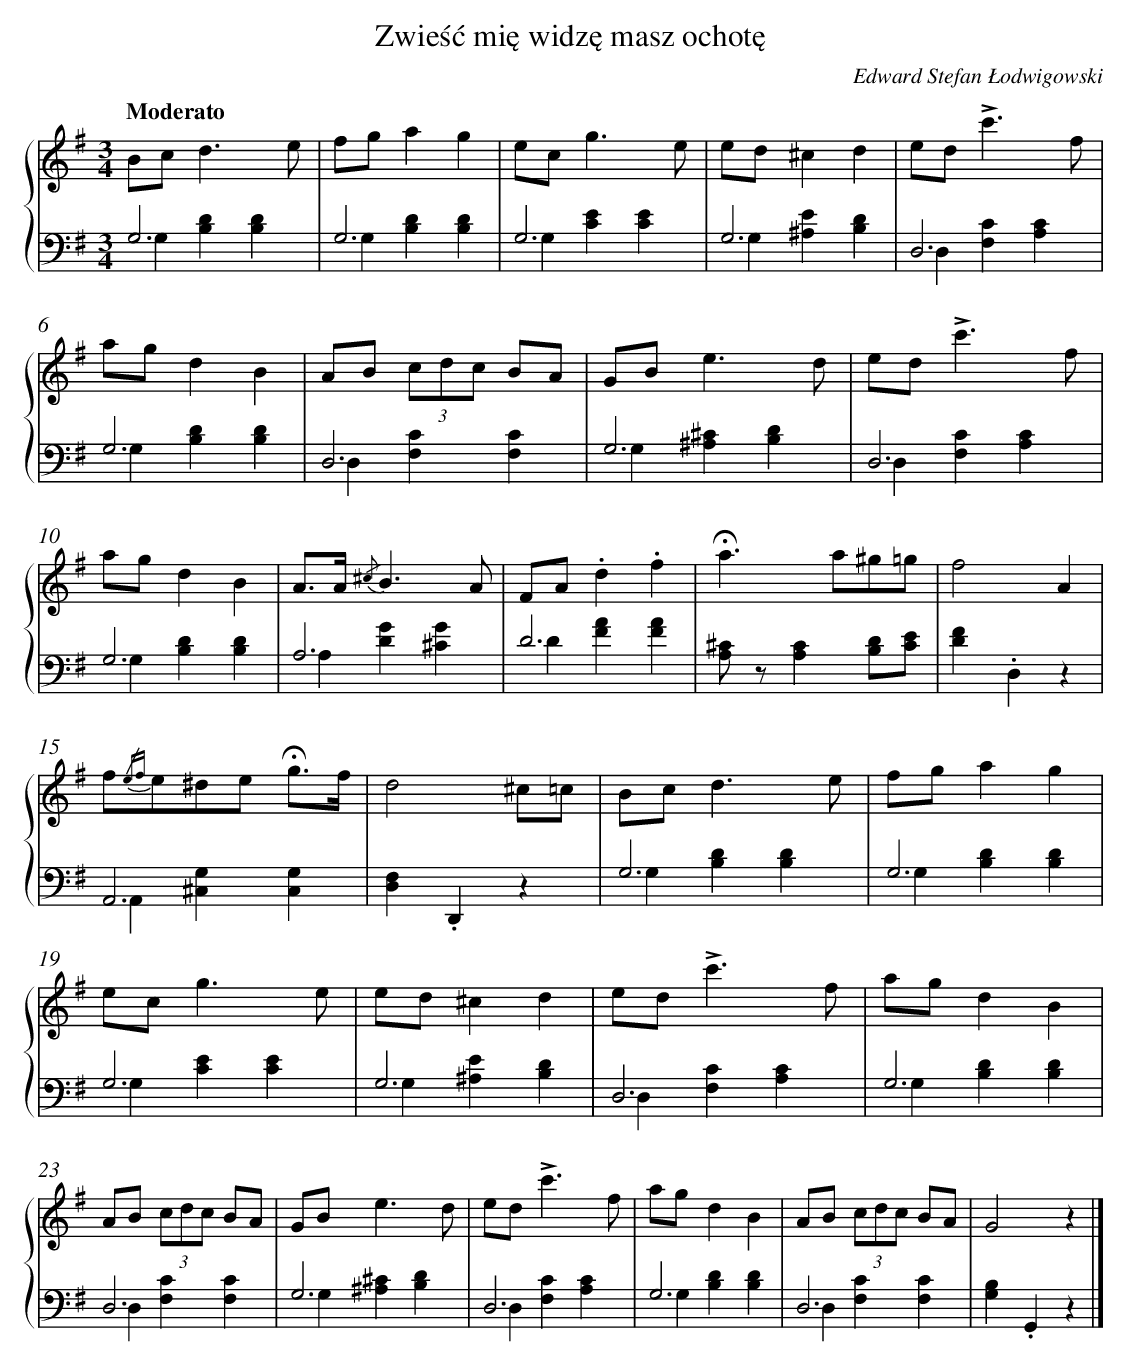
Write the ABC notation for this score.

X:1
T: Zwieść mię widzę masz ochotę
C: Edward Stefan Łodwigowski
L: 1/4
M: 3/4
Q: "Moderato"
%%staves {1 2}
V: 1 clef=treble
V: 2 clef=bass
K: G
[V:1] B/c<de/ |
[V:2] G,3 & G,[DB,][DB,] |
[V:1] f/g/ag |
[V:2] G,3 & G,[DB,][DB,] |
[V:1] e/c<ge/ |
[V:2] G,3 & G,[EC][EC] |
[V:1] e/d/^cd |
[V:2] G,3 & G,[E^A,][DB,] |
[V:1] e/d<!accent!c'f/ |
[V:2] D,3 & D,[CF,][CA,] |
[V:1] a/g/dB |
[V:2] G,3 & G,[DB,][DB,] |
[V:1] A/B/ (3c/d/c/ B/A/ |
[V:2] D,3 & D,[CF,][CF,] |
[V:1] G/B<ed/ |
[V:2] G,3 & G,[^C^A,][DB,] |
[V:1] e/d<!accent!c'f/ |
[V:2] D,3 & D,[CF,][CA,] |
[V:1] a/g/dB |
[V:2] G,3 & G,[DB,][DB,] |
[V:1] A/>A/ {/^c}B3/A/ |
[V:2] A,3 & A,[GD][G^C] |
[V:1] F/A/.d.f |
[V:2] D3 & D[AF][AF] |
[V:1] !fermata!a>a^g/=g/ |
[V:2] [^C/A,/] z/[CA,][D/B,/][E/C/] |
[V:1] f2A |
[V:2] [FD].D,z |
[V:1] f/{/ef}e/^d/e/ !fermata!g3//f// |
[V:2] A,,3 & A,,[G,^C,][G,C,] |
[V:1] d2^c/=c/ |
[V:2] [F,D,].D,,z |
[V:1] B/c<de/ |
[V:2] G,3 & G,[DB,][DB,] |
[V:1] f/g/ag |
[V:2] G,3 & G,[DB,][DB,] |
[V:1] e/c<ge/ |
[V:2] G,3 & G,[EC][EC] |
[V:1] e/d/^cd |
[V:2] G,3 & G,[E^A,][DB,] |
[V:1] e/d<!accent!c'f/ |
[V:2] D,3 & D,[CF,][CA,] |
[V:1] a/g/dB |
[V:2] G,3 & G,[DB,][DB,] |
[V:1] A/B/ (3c/d/c/ B/A/ |
[V:2] D,3 & D,[CF,][CF,] |
[V:1] G/B<ed/ |
[V:2] G,3 & G,[^C^A,][DB,] |
[V:1] e/d<!accent!c'f/ |
[V:2] D,3 & D,[CF,][CA,] |
[V:1] a/g/dB |
[V:2] G,3 & G,[DB,][DB,] |
[V:1] A/B/ (3c/d/c/ B/A/ |
[V:2] D,3 & D,[CF,][CF,] |
[V:1] G2z |]
[V:2] [B,G,].G,,z |]
